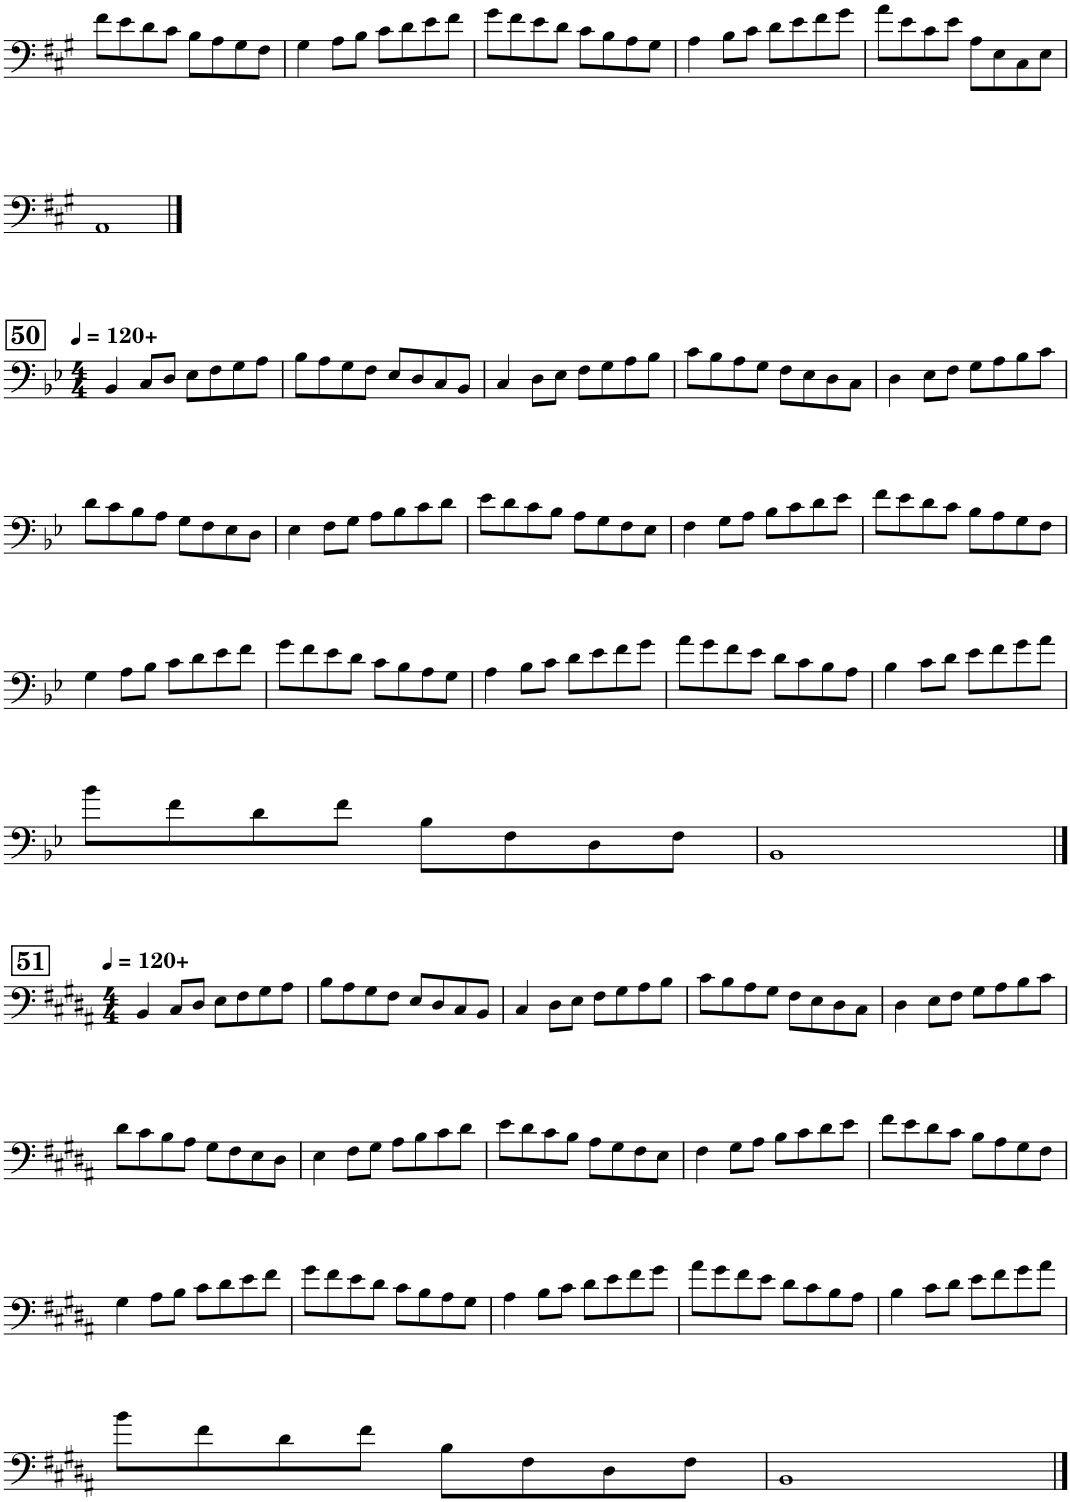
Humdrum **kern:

**kern
*part1
*staff1
*I"Trombone
*I'Tbn.
!!LO:PB:g=z
*clefF4
*k[f#c#g#]
*M4/4
=12
8f#\L
8e\
8d\
8c#\J
8B\L
8A\
8G#\
8F#\J
=13
4G#\
8A\L
8B\J
8c#\L
8d\
8e\
8f#\J
=14
8g#\L
8f#\
8e\
8d\J
8c#\L
8B\
8A\
8G#\J
=15
4A\
8B\L
8c#\J
8d\L
8e\
8f#\
8g#\J
=16
8a\L
8e\
8c#\
8e\J
8A\L
8E\
8C#\
8E\J
!!LO:LB:g=z
=17
1AA
!!LO:LB:g=z
==1
!!LO:REH:place=s1:a:B:cj:fs=14:t=50
*k[b-e-]
*M4/4
*MM120
!LO:TX:a:B:t=+
4BB-/
8C/L
8D/J
8E-\L
8F\
8G\
8A\J
=2
8B-\L
8A\
8G\
8F\J
8E-/L
8D/
8C/
8BB-/J
=3
4C/
8D\L
8E-\J
8F\L
8G\
8A\
8B-\J
=4
8c\L
8B-\
8A\
8G\J
8F\L
8E-\
8D\
8C\J
=5
4D\
8E-\L
8F\J
8G\L
8A\
8B-\
8c\J
!!LO:LB:g=z
=6
8d\L
8c\
8B-\
8A\J
8G\L
8F\
8E-\
8D\J
=7
4E-\
8F\L
8G\J
8A\L
8B-\
8c\
8d\J
=8
8e-\L
8d\
8c\
8B-\J
8A\L
8G\
8F\
8E-\J
=9
4F\
8G\L
8A\J
8B-\L
8c\
8d\
8e-\J
=10
8f\L
8e-\
8d\
8c\J
8B-\L
8A\
8G\
8F\J
!!LO:LB:g=z
=11
4G\
8A\L
8B-\J
8c\L
8d\
8e-\
8f\J
=12
8g\L
8f\
8e-\
8d\J
8c\L
8B-\
8A\
8G\J
=13
4A\
8B-\L
8c\J
8d\L
8e-\
8f\
8g\J
=14
8a\L
8g\
8f\
8e-\J
8d\L
8c\
8B-\
8A\J
=15
4B-\
8c\L
8d\J
8e-\L
8f\
8g\
8a\J
!!LO:LB:g=z
=16
8b-\L
8f\
8d\
8f\J
8B-\L
8F\
8D\
8F\J
=17
1BB-
!!LO:LB:g=z
==1
!!LO:REH:place=s1:a:B:cj:fs=14:t=51
*k[f#c#g#d#a#]
*M4/4
*MM120
!LO:TX:a:B:t=+
4BB/
8C#/L
8D#/J
8E\L
8F#\
8G#\
8A#\J
=2
8B\L
8A#\
8G#\
8F#\J
8E/L
8D#/
8C#/
8BB/J
=3
4C#/
8D#\L
8E\J
8F#\L
8G#\
8A#\
8B\J
=4
8c#\L
8B\
8A#\
8G#\J
8F#\L
8E\
8D#\
8C#\J
=5
4D#\
8E\L
8F#\J
8G#\L
8A#\
8B\
8c#\J
!!LO:LB:g=z
=6
8d#\L
8c#\
8B\
8A#\J
8G#\L
8F#\
8E\
8D#\J
=7
4E\
8F#\L
8G#\J
8A#\L
8B\
8c#\
8d#\J
=8
8e\L
8d#\
8c#\
8B\J
8A#\L
8G#\
8F#\
8E\J
=9
4F#\
8G#\L
8A#\J
8B\L
8c#\
8d#\
8e\J
=10
8f#\L
8e\
8d#\
8c#\J
8B\L
8A#\
8G#\
8F#\J
!!LO:LB:g=z
=11
4G#\
8A#\L
8B\J
8c#\L
8d#\
8e\
8f#\J
=12
8g#\L
8f#\
8e\
8d#\J
8c#\L
8B\
8A#\
8G#\J
=13
4A#\
8B\L
8c#\J
8d#\L
8e\
8f#\
8g#\J
=14
8a#\L
8g#\
8f#\
8e\J
8d#\L
8c#\
8B\
8A#\J
=15
4B\
8c#\L
8d#\J
8e\L
8f#\
8g#\
8a#\J
!!LO:LB:g=z
=16
8b\L
8f#\
8d#\
8f#\J
8B\L
8F#\
8D#\
8F#\J
=17
1BB
==
*-
